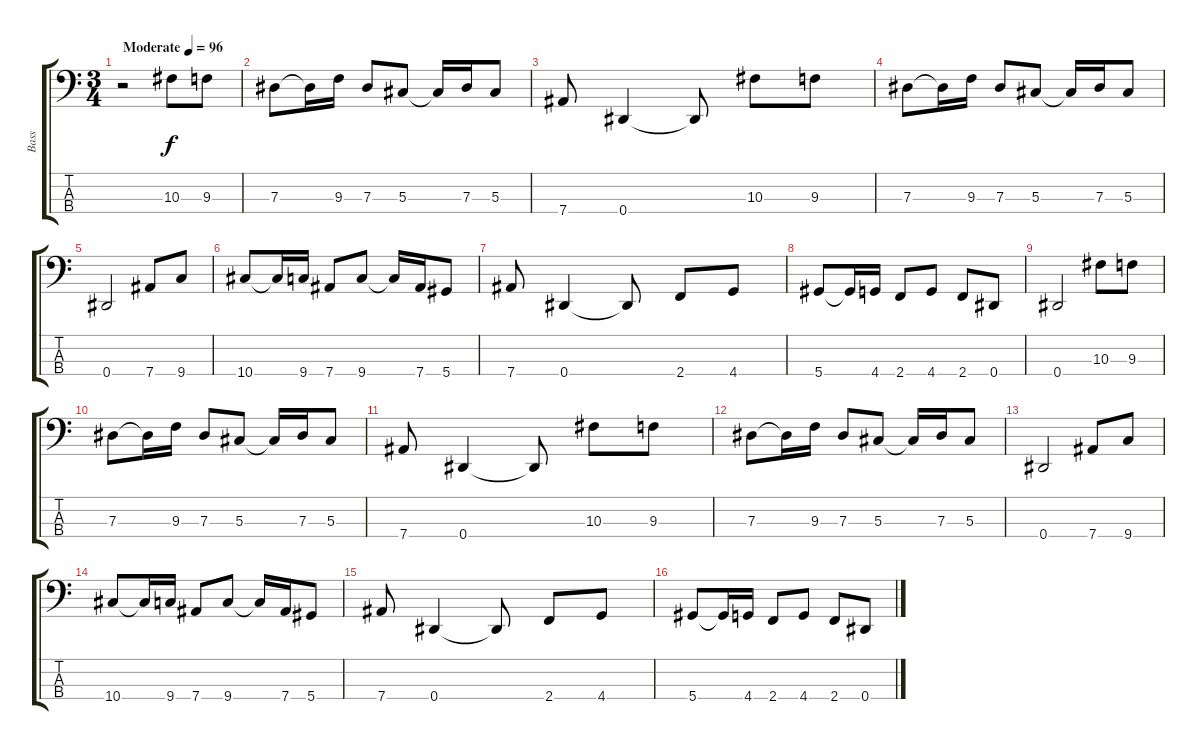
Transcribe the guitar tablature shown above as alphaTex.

\track ("Bass" "Bass") {instrument electricbassfinger}
\staff {score tabs}
\tuning (Gb2 Db2 Ab1 Eb1) {hide}
\ts (3 4)
\tempo (96 "Moderate")
\clef f4
\ks c
r.2{dy f instrument electricbassfinger} 10.3.8 9.3.8 |
7.3.8 7.3{t}.16 9.3.16 7.3.8 5.3.8 5.3{t}.16 7.3.16 5.3.8 |
7.4.8 0.4.4 0.4{t}.8 10.3.8 9.3.8 |
7.3.8 7.3{t}.16 9.3.16 7.3.8 5.3.8 5.3{t}.16 7.3.16 5.3.8 |
0.4.2 7.4.8 9.4.8 |
10.4.8 10.4{t}.16 9.4.16 7.4.8 9.4.8 9.4{t}.16 7.4.16 5.4.8 |
7.4.8 0.4.4 0.4{t}.8 2.4.8 4.4.8 |
5.4.8 5.4{t}.16 4.4.16 2.4.8 4.4.8 2.4.8 0.4.8 |
0.4.2 10.3.8 9.3.8 |
7.3.8 7.3{t}.16 9.3.16 7.3.8 5.3.8 5.3{t}.16 7.3.16 5.3.8 |
7.4.8 0.4.4 0.4{t}.8 10.3.8 9.3.8 |
7.3.8 7.3{t}.16 9.3.16 7.3.8 5.3.8 5.3{t}.16 7.3.16 5.3.8 |
0.4.2 7.4.8 9.4.8 |
10.4.8 10.4{t}.16 9.4.16 7.4.8 9.4.8 9.4{t}.16 7.4.16 5.4.8 |
7.4.8 0.4.4 0.4{t}.8 2.4.8 4.4.8 |
5.4.8 5.4{t}.16 4.4.16 2.4.8 4.4.8 2.4.8 0.4.8
